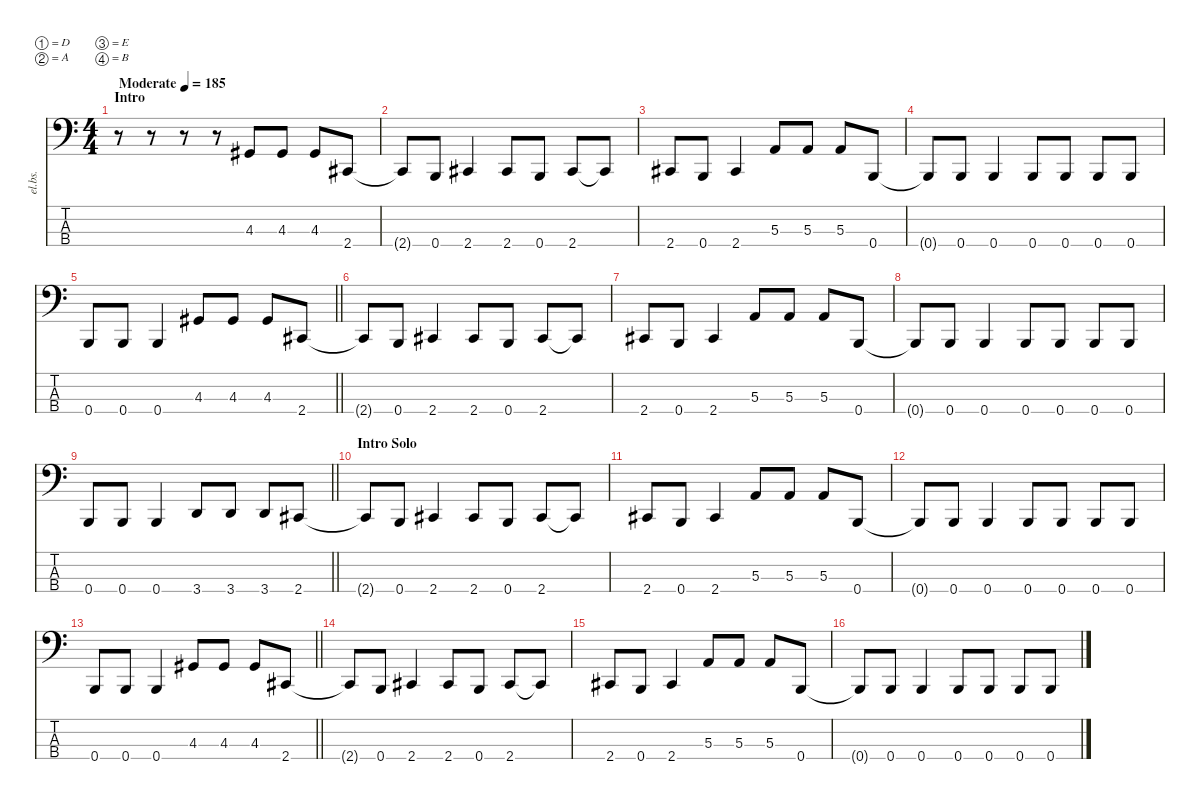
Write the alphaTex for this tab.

\defaultSystemsLayout 4
\hideDynamics
\bracketExtendMode nobrackets
\track ("Electric Bass - Michal" "el.bs.") {instrument electricbasspick}
\staff {score tabs}
\tuning (D2 A1 E1 B0)
\ts (4 4)
\beaming (8 2 2 2 2)
\section ("" "Intro")
\tempo (185 "Moderate")
\clef f4
\ks c
r.8{dy f instrument electricbasspick beam Down} r.8{beam Down} r.8{beam Down} r.8{beam Down} 4.3{acc #}.8{beam Up} 4.3{acc #}.8{beam Up} 4.3{acc #}.8{beam Up} 2.4{acc #}.8{beam Up} |
2.4{t acc #}.8{beam Up} 0.4.8{beam Up} 2.4{acc #}.4{beam Up} 2.4{acc #}.8{beam Up} 0.4.8{beam Up} 2.4{acc #}.8{beam Up} 2.4{t acc #}.8{beam Up} |
2.4{acc #}.8{beam Up} 0.4.8{beam Up} 2.4{acc #}.4{beam Up} 5.3.8{beam Up} 5.3.8{beam Up} 5.3.8{beam Up} 0.4.8{beam Up} |
0.4{t}.8{beam Up} 0.4.8{beam Up} 0.4.4{beam Up} 0.4.8{beam Up} 0.4.8{beam Up} 0.4.8{beam Up} 0.4.8{beam Up} |
\barLineRight lightlight
0.4.8{beam Up} 0.4.8{beam Up} 0.4.4{beam Up} 4.3{acc #}.8{beam Up} 4.3{acc #}.8{beam Up} 4.3{acc #}.8{beam Up} 2.4{acc #}.8{beam Up} |
2.4{t acc #}.8{beam Up} 0.4.8{beam Up} 2.4{acc #}.4{beam Up} 2.4{acc #}.8{beam Up} 0.4.8{beam Up} 2.4{acc #}.8{beam Up} 2.4{t acc #}.8{beam Up} |
2.4{acc #}.8{beam Up} 0.4.8{beam Up} 2.4{acc #}.4{beam Up} 5.3.8{beam Up} 5.3.8{beam Up} 5.3.8{beam Up} 0.4.8{beam Up} |
0.4{t}.8{beam Up} 0.4.8{beam Up} 0.4.4{beam Up} 0.4.8{beam Up} 0.4.8{beam Up} 0.4.8{beam Up} 0.4.8{beam Up} |
\barLineRight lightlight
0.4.8{beam Up} 0.4.8{beam Up} 0.4.4{beam Up} 3.4.8{beam Up} 3.4.8{beam Up} 3.4.8{beam Up} 2.4{acc #}.8{beam Up} |
\section ("" "Intro Solo")
2.4{t acc #}.8{beam Up} 0.4.8{beam Up} 2.4{acc #}.4{beam Up} 2.4{acc #}.8{beam Up} 0.4.8{beam Up} 2.4{acc #}.8{beam Up} 2.4{t acc #}.8{beam Up} |
2.4{acc #}.8{beam Up} 0.4.8{beam Up} 2.4{acc #}.4{beam Up} 5.3.8{beam Up} 5.3.8{beam Up} 5.3.8{beam Up} 0.4.8{beam Up} |
0.4{t}.8{beam Up} 0.4.8{beam Up} 0.4.4{beam Up} 0.4.8{beam Up} 0.4.8{beam Up} 0.4.8{beam Up} 0.4.8{beam Up} |
\barLineRight lightlight
0.4.8{beam Up} 0.4.8{beam Up} 0.4.4{beam Up} 4.3{acc #}.8{beam Up} 4.3{acc #}.8{beam Up} 4.3{acc #}.8{beam Up} 2.4{acc #}.8{beam Up} |
2.4{t acc #}.8{beam Up} 0.4.8{beam Up} 2.4{acc #}.4{beam Up} 2.4{acc #}.8{beam Up} 0.4.8{beam Up} 2.4{acc #}.8{beam Up} 2.4{t acc #}.8{beam Up} |
2.4{acc #}.8{beam Up} 0.4.8{beam Up} 2.4{acc #}.4{beam Up} 5.3.8{beam Up} 5.3.8{beam Up} 5.3.8{beam Up} 0.4.8{beam Up} |
0.4{t}.8{beam Up} 0.4.8{beam Up} 0.4.4{beam Up} 0.4.8{beam Up} 0.4.8{beam Up} 0.4.8{beam Up} 0.4.8{beam Up}
